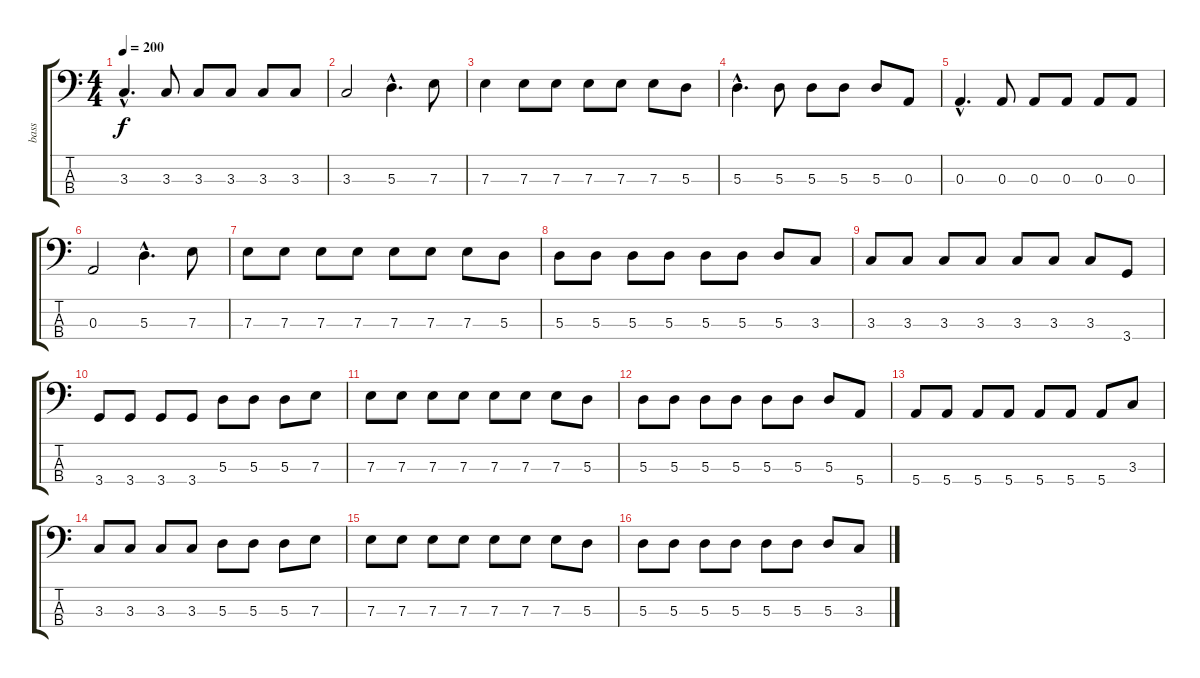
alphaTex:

\track ("bass" "bass") {instrument slapbass1}
\staff {score tabs}
\tuning (G2 D2 A1 E1) {hide}
\ts (4 4)
\tempo 200
\clef f4
\ks c
3.3{hac}.4{d dy f} 3.3.8 3.3.8 3.3.8 3.3.8 3.3.8 |
3.3.2 5.3{hac}.4{d} 7.3.8 |
7.3.4 7.3.8 7.3.8 7.3.8 7.3.8 7.3.8 5.3.8 |
5.3{hac}.4{d} 5.3.8 5.3.8 5.3.8 5.3.8 0.3.8 |
0.3{hac}.4{d} 0.3.8 0.3.8 0.3.8 0.3.8 0.3.8 |
0.3.2 5.3{hac}.4{d} 7.3.8 |
7.3.8 7.3.8 7.3.8 7.3.8 7.3.8 7.3.8 7.3.8 5.3.8 |
5.3.8 5.3.8 5.3.8 5.3.8 5.3.8 5.3.8 5.3.8 3.3.8 |
3.3.8 3.3.8 3.3.8 3.3.8 3.3.8 3.3.8 3.3.8 3.4.8 |
3.4.8 3.4.8 3.4.8 3.4.8 5.3.8 5.3.8 5.3.8 7.3.8 |
7.3.8 7.3.8 7.3.8 7.3.8 7.3.8 7.3.8 7.3.8 5.3.8 |
5.3.8 5.3.8 5.3.8 5.3.8 5.3.8 5.3.8 5.3.8 5.4.8 |
5.4.8 5.4.8 5.4.8 5.4.8 5.4.8 5.4.8 5.4.8 3.3.8 |
3.3.8 3.3.8 3.3.8 3.3.8 5.3.8 5.3.8 5.3.8 7.3.8 |
7.3.8 7.3.8 7.3.8 7.3.8 7.3.8 7.3.8 7.3.8 5.3.8 |
5.3.8 5.3.8 5.3.8 5.3.8 5.3.8 5.3.8 5.3.8 3.3.8
